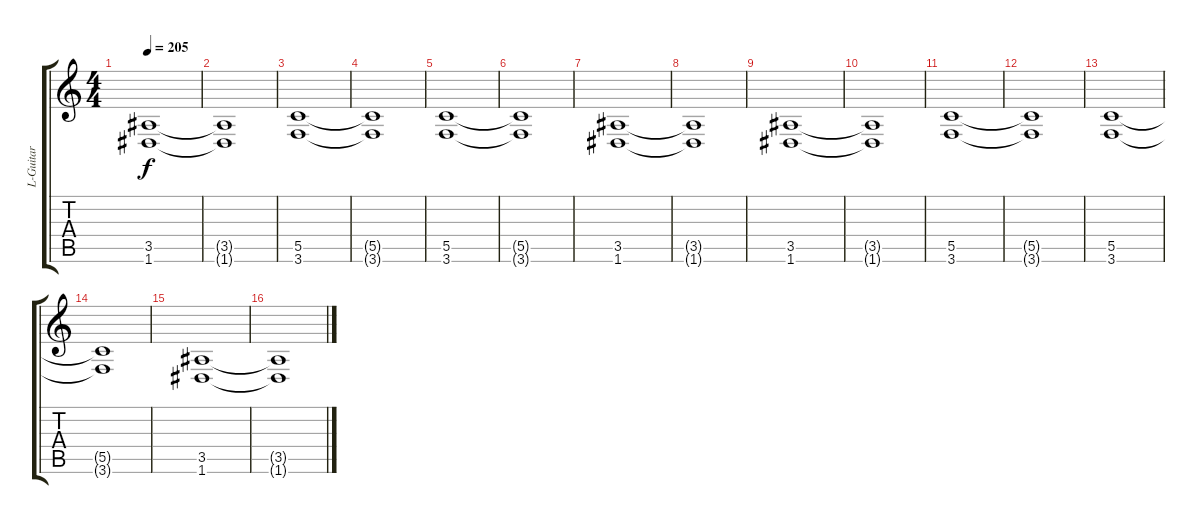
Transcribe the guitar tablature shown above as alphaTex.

\track ("L-Guitar" "L-Guitar") {instrument distortionguitar}
\staff {score tabs}
\tuning (D4 A3 F3 C3 G2 D2) {hide}
\ts (4 4)
\tempo 205
\clef g2
\ks c
(3.5 1.6).1{dy f} |
(3.5{t} 1.6{t}).1 |
(5.5 3.6).1 |
(5.5{t} 3.6{t}).1 |
(5.5 3.6).1 |
(5.5{t} 3.6{t}).1 |
(3.5 1.6).1 |
(3.5{t} 1.6{t}).1 |
(3.5 1.6).1 |
(3.5{t} 1.6{t}).1 |
(5.5 3.6).1 |
(5.5{t} 3.6{t}).1 |
(5.5 3.6).1 |
(5.5{t} 3.6{t}).1 |
(3.5 1.6).1 |
(3.5{t} 1.6{t}).1
